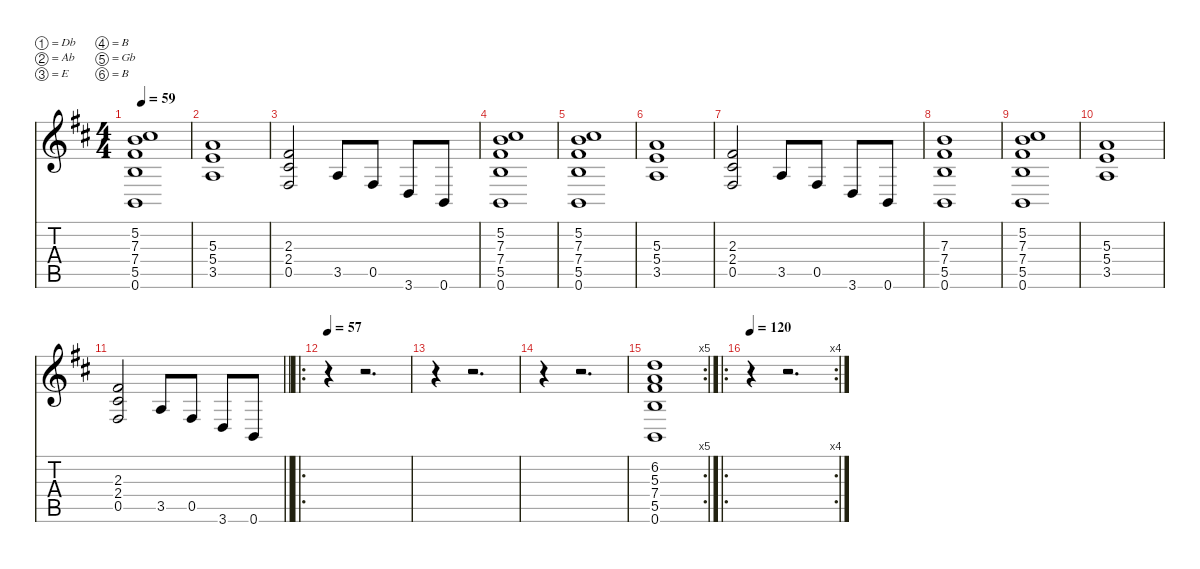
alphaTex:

\defaultSystemsLayout 4
\hideDynamics
\bracketExtendMode nobrackets
\singleTrackTrackNamePolicy hidden
\multiTrackTrackNamePolicy hidden
\firstSystemTrackNameMode fullname
\firstSystemTrackNameOrientation horizontal
\otherSystemsTrackNameOrientation horizontal
\track ("Guitar 2" "dist.guit.") {instrument distortionguitar}
\staff {score tabs}
\tuning (Db4 Ab3 E3 B2 Gb2 B1)
\ts (4 4)
\tempo 59
\clef g2
\ks bminor
(5.2{acc #} 7.3{acc forcenatural} 7.4{acc #} 5.5{acc forcenatural} 0.6{acc forcenatural}).1{dy f beam Up} |
(5.3{acc forcenatural} 5.4{acc forcenatural} 3.5{acc forcenatural}).1{beam Up} |
(2.3{acc #} 2.4{acc #} 0.5{acc #}).2{beam Up} 3.5{acc forcenatural}.8{beam Up} 0.5{acc #}.8{beam Up} 3.6{acc forcenatural}.8{beam Up} 0.6{acc forcenatural}.8{beam Up} |
(5.2{acc #} 7.3{acc forcenatural} 7.4{acc #} 5.5{acc forcenatural} 0.6{acc forcenatural}).1{beam Up} |
(5.2{acc #} 7.3{acc forcenatural} 7.4{acc #} 5.5{acc forcenatural} 0.6{acc forcenatural}).1{beam Up} |
(5.3{acc forcenatural} 5.4{acc forcenatural} 3.5{acc forcenatural}).1{beam Up} |
(2.3{acc #} 2.4{acc #} 0.5{acc #}).2{beam Up} 3.5{acc forcenatural}.8{beam Up} 0.5{acc #}.8{beam Up} 3.6{acc forcenatural}.8{beam Up} 0.6{acc forcenatural}.8{beam Up} |
(7.3{acc forcenatural} 7.4{acc #} 5.5{acc forcenatural} 0.6{acc forcenatural}).1{beam Up} |
(5.2{acc #} 7.3{acc forcenatural} 7.4{acc #} 5.5{acc forcenatural} 0.6{acc forcenatural}).1{beam Up} |
(5.3{acc forcenatural} 5.4{acc forcenatural} 3.5{acc forcenatural}).1{beam Up} |
\barLineRight lightlight
(2.3{acc #} 2.4{acc #} 0.5{acc #}).2{beam Up} 3.5{acc forcenatural}.8{beam Up} 0.5{acc #}.8{beam Up} 3.6{acc forcenatural}.8{beam Up} 0.6{acc forcenatural}.8{beam Up} |
\ro
\tempo 57
r.4{beam Down} r.2{d beam Down} |
r.4{beam Down} r.2{d beam Down} |
r.4{beam Down} r.2{d beam Down} |
\rc 5
(6.2{acc forcenatural} 5.3{acc forcenatural} 7.4{acc #} 5.5{acc forcenatural} 0.6{acc forcenatural}).1{beam Up} |
\ro
\rc 4
\tempo 120
r.4{beam Down} r.2{d beam Down}
